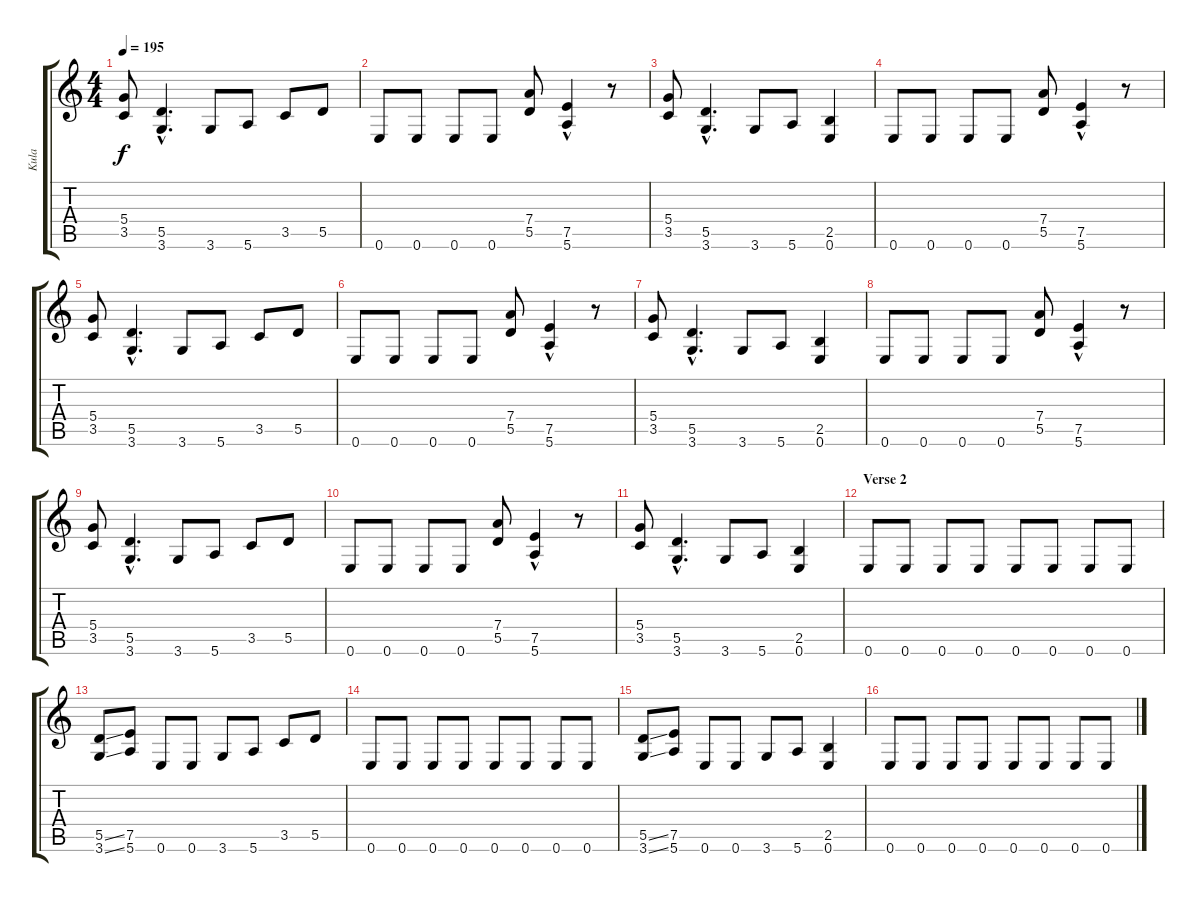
\track ("Kula" "Kula") {instrument overdrivenguitar}
\staff {score tabs}
\tuning (E4 B3 G3 D3 A2 E2) {hide}
\ts (4 4)
\tempo 195
\clef g2
\ks c
(5.4 3.5).8{dy f} (5.5{hac} 3.6{hac}).4{d} 3.6.8 5.6.8 3.5.8 5.5.8 |
0.6.8 0.6.8 0.6.8 0.6.8 (7.4 5.5).8 (7.5{hac} 5.6{hac}).4 r.8 |
(5.4 3.5).8 (5.5{hac} 3.6{hac}).4{d} 3.6.8 5.6.8 (2.5 0.6).4 |
0.6.8 0.6.8 0.6.8 0.6.8 (7.4 5.5).8 (7.5{hac} 5.6{hac}).4 r.8 |
(5.4 3.5).8 (5.5{hac} 3.6{hac}).4{d} 3.6.8 5.6.8 3.5.8 5.5.8 |
0.6.8 0.6.8 0.6.8 0.6.8 (7.4 5.5).8 (7.5{hac} 5.6{hac}).4 r.8 |
(5.4 3.5).8 (5.5{hac} 3.6{hac}).4{d} 3.6.8 5.6.8 (2.5 0.6).4 |
0.6.8 0.6.8 0.6.8 0.6.8 (7.4 5.5).8 (7.5{hac} 5.6{hac}).4 r.8 |
(5.4 3.5).8 (5.5{hac} 3.6{hac}).4{d} 3.6.8 5.6.8 3.5.8 5.5.8 |
0.6.8 0.6.8 0.6.8 0.6.8 (7.4 5.5).8 (7.5{hac} 5.6{hac}).4 r.8 |
(5.4 3.5).8 (5.5{hac} 3.6{hac}).4{d} 3.6.8 5.6.8 (2.5 0.6).4 |
\section ("" "Verse 2")
0.6.8 0.6.8 0.6.8 0.6.8 0.6.8 0.6.8 0.6.8 0.6.8 |
(5.5{ss} 3.6{ss}).8 (7.5 5.6).8 0.6.8 0.6.8 3.6.8 5.6.8 3.5.8 5.5.8 |
0.6.8 0.6.8 0.6.8 0.6.8 0.6.8 0.6.8 0.6.8 0.6.8 |
(5.5{ss} 3.6{ss}).8 (7.5 5.6).8 0.6.8 0.6.8 3.6.8 5.6.8 (2.5 0.6).4 |
0.6.8 0.6.8 0.6.8 0.6.8 0.6.8 0.6.8 0.6.8 0.6.8
